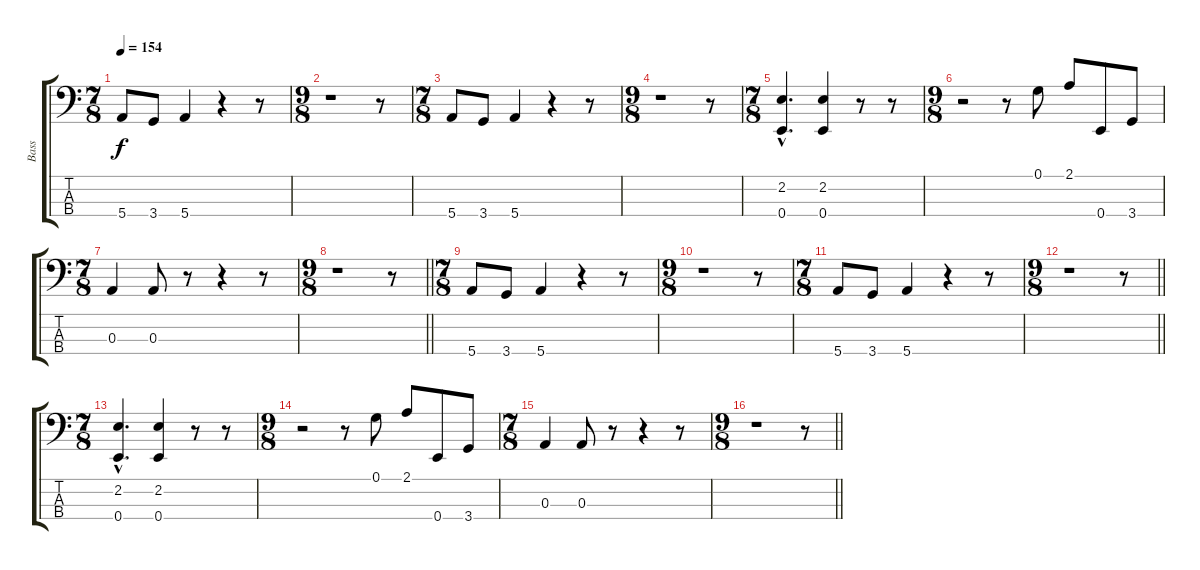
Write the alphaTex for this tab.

\track ("Bass" "Bass") {instrument slapbass2}
\staff {score tabs}
\tuning (G2 D2 A1 E1) {hide}
\ts (7 8)
\tempo 154
\clef f4
\ks c
5.4.8{dy f} 3.4.8 5.4.4 r.4 r.8 |
\ts (9 8)
r.1 r.8 |
\ts (7 8)
5.4.8 3.4.8 5.4.4 r.4 r.8 |
\ts (9 8)
r.1 r.8 |
\ts (7 8)
(2.2{hac} 0.4{hac}).4{d} (2.2 0.4).4 r.8 r.8 |
\ts (9 8)
r.2 r.8 0.1.8 2.1.8 0.4.8 3.4.8 |
\ts (7 8)
0.3.4 0.3.8 r.8 r.4 r.8 |
\ts (9 8)
\barLineRight lightlight
r.1 r.8 |
\ts (7 8)
5.4.8 3.4.8 5.4.4 r.4 r.8 |
\ts (9 8)
r.1 r.8 |
\ts (7 8)
5.4.8 3.4.8 5.4.4 r.4 r.8 |
\ts (9 8)
\barLineRight lightlight
r.1 r.8 |
\ts (7 8)
(2.2{hac} 0.4{hac}).4{d} (2.2 0.4).4 r.8 r.8 |
\ts (9 8)
r.2 r.8 0.1.8 2.1.8 0.4.8 3.4.8 |
\ts (7 8)
0.3.4 0.3.8 r.8 r.4 r.8 |
\ts (9 8)
\barLineRight lightlight
r.1 r.8
